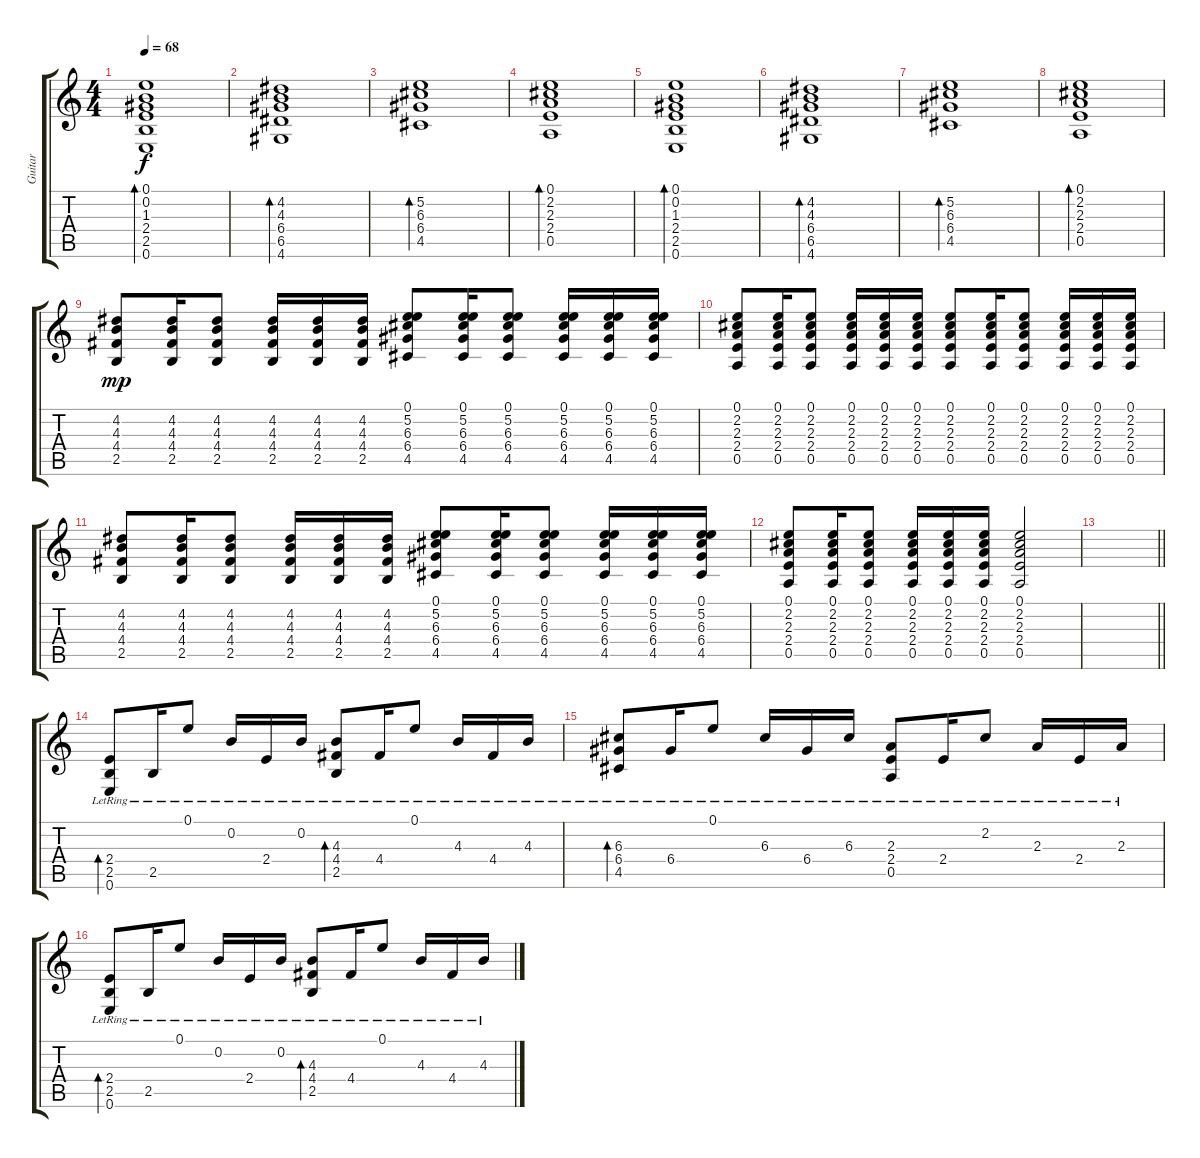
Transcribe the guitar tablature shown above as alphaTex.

\track ("Guitar" "Guitar") {instrument acousticguitarsteel}
\staff {score tabs}
\tuning (E4 B3 G3 D3 A2 E2) {hide}
\ts (4 4)
\tempo 68
\clef g2
\ks c
(0.1 0.2 1.3 2.4 2.5 0.6).1{bd 60 dy f} |
(4.2 4.3 6.4 6.5 4.6).1{bd 60} |
(5.2 6.3 6.4 4.5).1{bd 60} |
(0.1 2.2 2.3 2.4 0.5).1{bd 60} |
(0.1 0.2 1.3 2.4 2.5 0.6).1{bd 60} |
(4.2 4.3 6.4 6.5 4.6).1{bd 60} |
(5.2 6.3 6.4 4.5).1{bd 60} |
(0.1 2.2 2.3 2.4 0.5).1{bd 60} |
(4.2 4.3 4.4 2.5).8{dy mp} (4.2 4.3 4.4 2.5).16 (4.2 4.3 4.4 2.5).8 (4.2 4.3 4.4 2.5).16 (4.2 4.3 4.4 2.5).16 (4.2 4.3 4.4 2.5).16 (0.1 5.2 6.3 6.4 4.5).8 (0.1 5.2 6.3 6.4 4.5).16 (0.1 5.2 6.3 6.4 4.5).8 (0.1 5.2 6.3 6.4 4.5).16 (0.1 5.2 6.3 6.4 4.5).16 (0.1 5.2 6.3 6.4 4.5).16 |
(0.1 2.2 2.3 2.4 0.5).8 (0.1 2.2 2.3 2.4 0.5).16 (0.1 2.2 2.3 2.4 0.5).8 (0.1 2.2 2.3 2.4 0.5).16 (0.1 2.2 2.3 2.4 0.5).16 (0.1 2.2 2.3 2.4 0.5).16 (0.1 2.2 2.3 2.4 0.5).8 (0.1 2.2 2.3 2.4 0.5).16 (0.1 2.2 2.3 2.4 0.5).8 (0.1 2.2 2.3 2.4 0.5).16 (0.1 2.2 2.3 2.4 0.5).16 (0.1 2.2 2.3 2.4 0.5).16 |
(4.2 4.3 4.4 2.5).8 (4.2 4.3 4.4 2.5).16 (4.2 4.3 4.4 2.5).8 (4.2 4.3 4.4 2.5).16 (4.2 4.3 4.4 2.5).16 (4.2 4.3 4.4 2.5).16 (0.1 5.2 6.3 6.4 4.5).8 (0.1 5.2 6.3 6.4 4.5).16 (0.1 5.2 6.3 6.4 4.5).8 (0.1 5.2 6.3 6.4 4.5).16 (0.1 5.2 6.3 6.4 4.5).16 (0.1 5.2 6.3 6.4 4.5).16 |
(0.1 2.2 2.3 2.4 0.5).8 (0.1 2.2 2.3 2.4 0.5).16 (0.1 2.2 2.3 2.4 0.5).8 (0.1 2.2 2.3 2.4 0.5).16 (0.1 2.2 2.3 2.4 0.5).16 (0.1 2.2 2.3 2.4 0.5).16 (0.1 2.2 2.3 2.4 0.5).2 |
\barLineRight lightlight
|
(2.4{lr} 2.5{lr} 0.6{lr}).8{bd 60} 2.5{lr}.16 0.1{lr}.8 0.2{lr}.16 2.4{lr}.16 0.2{lr}.16 (4.3{lr} 4.4{lr} 2.5{lr}).8{bd 60} 4.4{lr}.16 0.1{lr}.8 4.3{lr}.16 4.4{lr}.16 4.3{lr}.16 |
(6.3{lr} 6.4{lr} 4.5{lr}).8{bd 60} 6.4{lr}.16 0.1{lr}.8 6.3{lr}.16 6.4{lr}.16 6.3{lr}.16 (2.3{lr} 2.4{lr} 0.5{lr}).8 2.4{lr}.16 2.2{lr}.8 2.3{lr}.16 2.4{lr}.16 2.3{lr}.16 |
(2.4{lr} 2.5{lr} 0.6{lr}).8{bd 60} 2.5{lr}.16 0.1{lr}.8 0.2{lr}.16 2.4{lr}.16 0.2{lr}.16 (4.3{lr} 4.4{lr} 2.5{lr}).8{bd 60} 4.4{lr}.16 0.1{lr}.8 4.3{lr}.16 4.4{lr}.16 4.3{lr}.16
